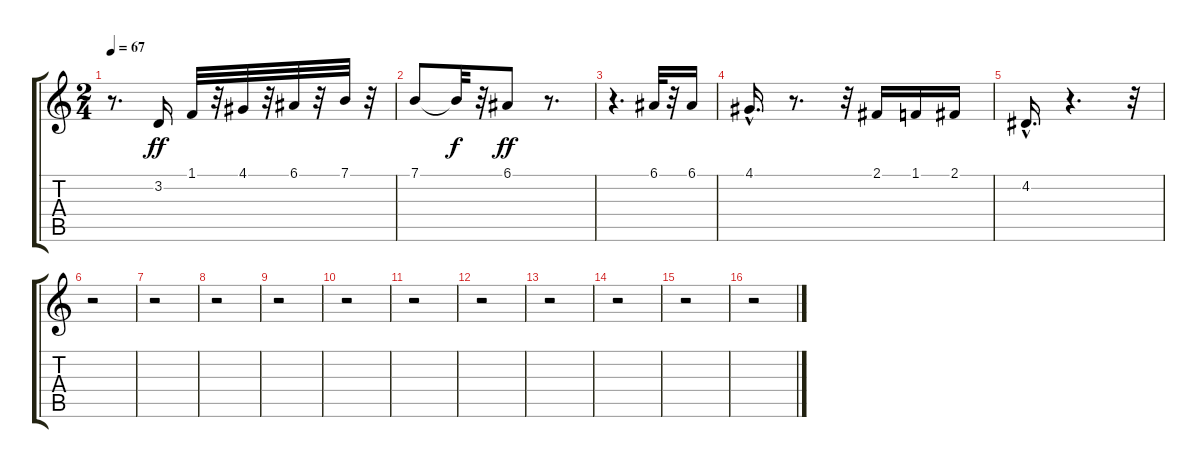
\track "" {instrument recorder}
\staff {score tabs}
\tuning (E4 B3 G3 D3 A2 E2) {hide}
\ts (2 4)
\tempo 67
\clef g2
\ks c
r.8{d dy ff} 3.2.16 1.1.32 r.32 4.1.32 r.32 6.1.32 r.32 7.1.32 r.32 |
7.1.8 7.1{t}.32{dy f} r.32 6.1.8{dy ff} r.8{d} |
r.4{d} 6.1.32 r.32 6.1.16 |
4.1{hac}.16{d} r.8{d} r.32 2.1.16 1.1.16 2.1.16 |
4.2{hac}.16{d} r.4{d} r.32 |
r.2 |
r.2 |
r.2 |
r.2 |
r.2 |
r.2 |
r.2 |
r.2 |
r.2 |
r.2 |
r.2
